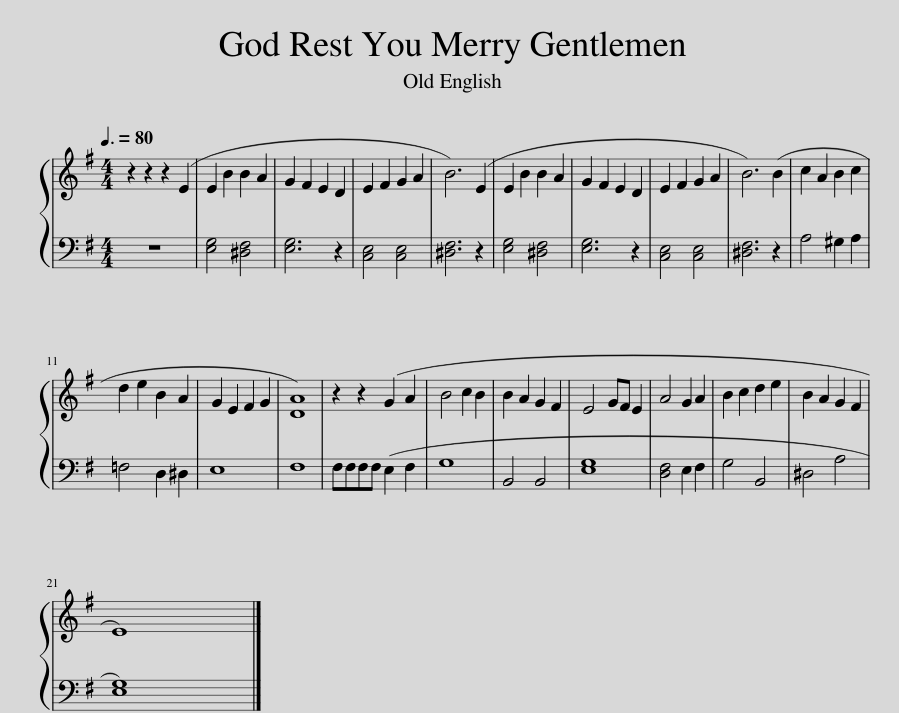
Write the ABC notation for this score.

X:1
%%score { 1 | 2 }
L:1/8
Q:3/8=80
M:4/4
I:linebreak $
K:G
V:1 treble
V:2 bass
V:1
 z2 z2 z2 (E2 | E2 B2 B2 A2 | G2 F2 E2 D2 | E2 F2 G2 A2 | B6) (E2 | %5
 E2 B2 B2 A2 | G2 F2 E2 D2 | E2 F2 G2 A2 | B6) (B2 | c2 A2 B2 c2 |$ %10
 d2 e2 B2 A2 | G2 E2 F2 G2 | [DA]8) | z2 z2 (G2 A2 | B4 c2 B2 | %15
 B2 A2 G2 F2 | E4 GF E2 | A4 G2 A2 | B2 c2 d2 e2 | B2 A2 G2 F2 |$ %20
 E8) |] %21
V:2
 z8 | [E,G,]4 [^D,F,]4 | [E,G,]6 z2 | [C,E,]4 [C,E,]4 | [^D,F,]6 z2 | %5
 [E,G,]4 [^D,F,]4 | [E,G,]6 z2 | [C,E,]4 [C,E,]4 | [^D,F,]6 z2 | A,4 ^G,2 A,2 |$ %10
 =F,4 D,2 ^D,2 | E,8 | F,8 | F,F,F,F, (E,2 F,2 | G,8 | %15
 B,,4 B,,4 | [E,G,]8 | [D,F,]4 E,2 F,2 | G,4 B,,4 | ^D,4 A,4 |$ %20
 [E,G,]8) |] %21
